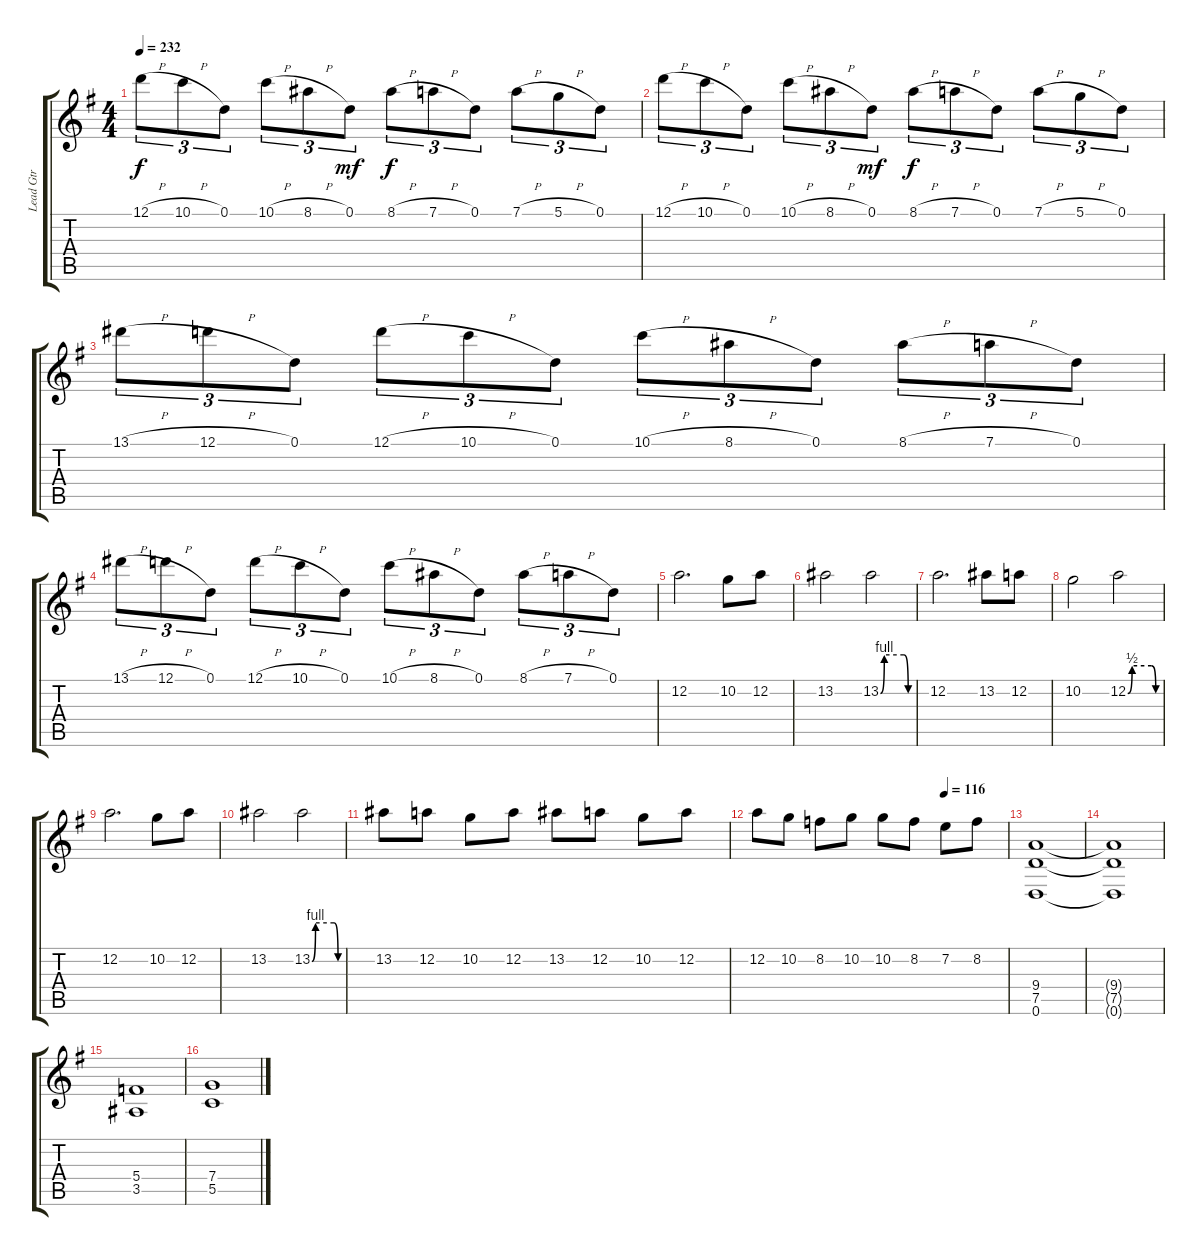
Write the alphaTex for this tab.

\track ("Lead Gtr" "Lead Gtr") {instrument acousticguitarsteel}
\staff {score tabs}
\tuning (D4 A3 F3 C3 G2 D2) {hide}
\ts (4 4)
\tempo 232
\clef g2
\ks eminor
12.1{h}.8{tu (3 2) dy f} 10.1{h}.8{tu (3 2)} 0.1.8{tu (3 2)} 10.1{h}.8{tu (3 2)} 8.1{h}.8{tu (3 2)} 0.1.8{tu (3 2) dy mf} 8.1{h}.8{tu (3 2) dy f} 7.1{h}.8{tu (3 2)} 0.1.8{tu (3 2)} 7.1{h}.8{tu (3 2)} 5.1{h}.8{tu (3 2)} 0.1.8{tu (3 2)} |
12.1{h}.8{tu (3 2)} 10.1{h}.8{tu (3 2)} 0.1.8{tu (3 2)} 10.1{h}.8{tu (3 2)} 8.1{h}.8{tu (3 2)} 0.1.8{tu (3 2) dy mf} 8.1{h}.8{tu (3 2) dy f} 7.1{h}.8{tu (3 2)} 0.1.8{tu (3 2)} 7.1{h}.8{tu (3 2)} 5.1{h}.8{tu (3 2)} 0.1.8{tu (3 2)} |
13.1{h}.8{tu (3 2)} 12.1{h}.8{tu (3 2)} 0.1.8{tu (3 2)} 12.1{h}.8{tu (3 2)} 10.1{h}.8{tu (3 2)} 0.1.8{tu (3 2)} 10.1{h}.8{tu (3 2)} 8.1{h}.8{tu (3 2)} 0.1.8{tu (3 2)} 8.1{h}.8{tu (3 2)} 7.1{h}.8{tu (3 2)} 0.1.8{tu (3 2)} |
13.1{h}.8{tu (3 2)} 12.1{h}.8{tu (3 2)} 0.1.8{tu (3 2)} 12.1{h}.8{tu (3 2)} 10.1{h}.8{tu (3 2)} 0.1.8{tu (3 2)} 10.1{h}.8{tu (3 2)} 8.1{h}.8{tu (3 2)} 0.1.8{tu (3 2)} 8.1{h}.8{tu (3 2)} 7.1{h}.8{tu (3 2)} 0.1.8{tu (3 2)} |
12.2.2{d} 10.2.8 12.2.8 |
13.2.2 13.2{be (custom 0 0 7 4 44 4 52 0 60 0)}.2 |
12.2.2{d} 13.2.8 12.2.8 |
10.2.2 12.2{be (custom 0 0 8 2 45 2 53 0 60 0)}.2 |
12.2.2{d} 10.2.8 12.2.8 |
13.2.2 13.2{be (custom 0 0 7 4 44 4 52 0 60 0)}.2 |
13.2.8 12.2.8 10.2.8 12.2.8 13.2.8 12.2.8 10.2.8 12.2.8 |
\tempo (116 0.75)
12.2.8 10.2.8 8.2.8 10.2.8 10.2.8 8.2.8 7.2.8 8.2.8 |
(9.4 7.5 0.6).1 |
(9.4{t} 7.5{t} 0.6{t}).1 |
(5.4 3.5).1 |
(7.4 5.5).1
